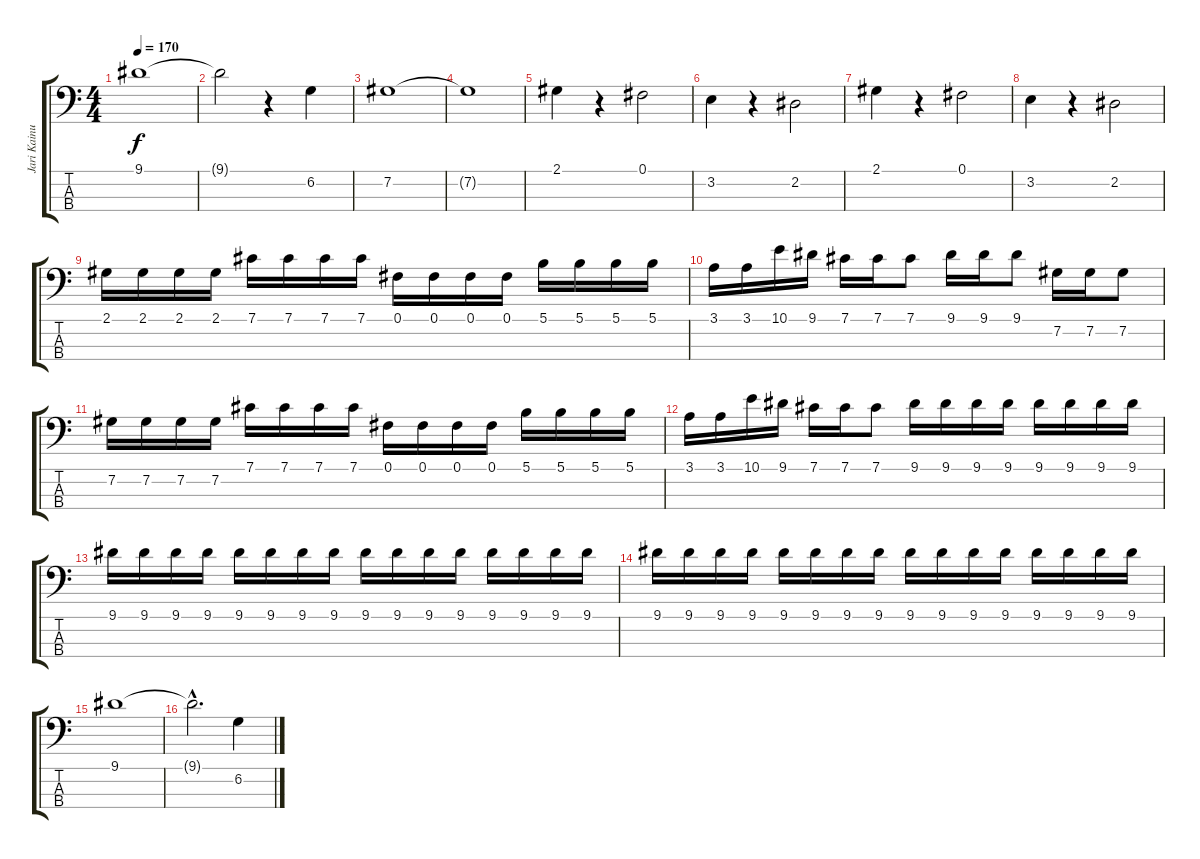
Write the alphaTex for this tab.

\track ("Jari Kainulainen (Bass)" "Jari Kainu") {instrument electricbassfinger}
\staff {score tabs}
\tuning (Gb2 Db2 Ab1 Eb1) {hide}
\ts (4 4)
\tempo 170
\clef f4
\ks c
9.1.1{dy f} |
9.1{t}.2 r.4 6.2.4 |
7.2.1 |
7.2{t}.1 |
2.1.4 r.4 0.1.2 |
3.2.4 r.4 2.2.2 |
2.1.4 r.4 0.1.2 |
3.2.4 r.4 2.2.2 |
2.1.16 2.1.16 2.1.16 2.1.16 7.1.16 7.1.16 7.1.16 7.1.16 0.1.16 0.1.16 0.1.16 0.1.16 5.1.16 5.1.16 5.1.16 5.1.16 |
3.1.16 3.1.16 10.1.16 9.1.16 7.1.16 7.1.16 7.1.8 9.1.16 9.1.16 9.1.8 7.2.16 7.2.16 7.2.8 |
7.2.16 7.2.16 7.2.16 7.2.16 7.1.16 7.1.16 7.1.16 7.1.16 0.1.16 0.1.16 0.1.16 0.1.16 5.1.16 5.1.16 5.1.16 5.1.16 |
3.1.16 3.1.16 10.1.16 9.1.16 7.1.16 7.1.16 7.1.8 9.1.16 9.1.16 9.1.16 9.1.16 9.1.16 9.1.16 9.1.16 9.1.16 |
9.1.16 9.1.16 9.1.16 9.1.16 9.1.16 9.1.16 9.1.16 9.1.16 9.1.16 9.1.16 9.1.16 9.1.16 9.1.16 9.1.16 9.1.16 9.1.16 |
9.1.16 9.1.16 9.1.16 9.1.16 9.1.16 9.1.16 9.1.16 9.1.16 9.1.16 9.1.16 9.1.16 9.1.16 9.1.16 9.1.16 9.1.16 9.1.16 |
9.1.1 |
9.1{hac t}.2{d} 6.2.4
